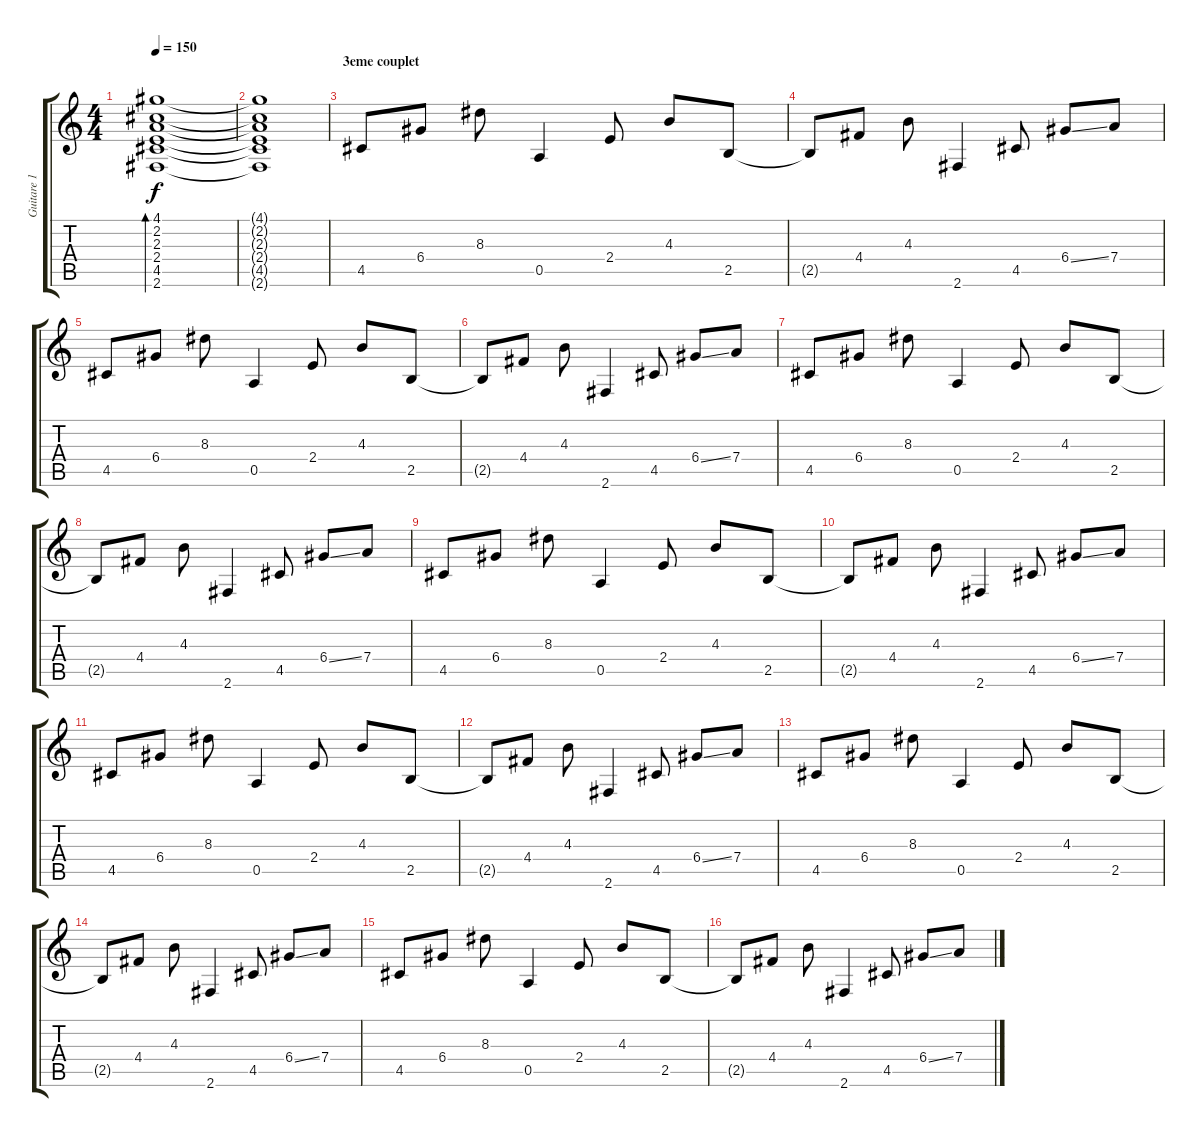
\track ("Guitare 1" "Guitare 1") {instrument electricguitarclean}
\staff {score tabs}
\tuning (E4 B3 G3 D3 A2 E2) {hide}
\ts (4 4)
\tempo 150
\clef g2
\ks c
(4.1 2.2 2.3 2.4 4.5 2.6).1{bd 120 dy f} |
(4.1{t} 2.2{t} 2.3{t} 2.4{t} 4.5{t} 2.6{t}).1 |
\section ("" "3eme couplet")
4.5.8 6.4.8 8.3.8 0.5.4 2.4.8 4.3.8 2.5.8 |
2.5{t}.8 4.4.8 4.3.8 2.6.4 4.5.8 6.4{ss}.8 7.4.8 |
4.5.8 6.4.8 8.3.8 0.5.4 2.4.8 4.3.8 2.5.8 |
2.5{t}.8 4.4.8 4.3.8 2.6.4 4.5.8 6.4{ss}.8 7.4.8 |
4.5.8 6.4.8 8.3.8 0.5.4 2.4.8 4.3.8 2.5.8 |
2.5{t}.8 4.4.8 4.3.8 2.6.4 4.5.8 6.4{ss}.8 7.4.8 |
4.5.8 6.4.8 8.3.8 0.5.4 2.4.8 4.3.8 2.5.8 |
2.5{t}.8 4.4.8 4.3.8 2.6.4 4.5.8 6.4{ss}.8 7.4.8 |
4.5.8 6.4.8 8.3.8 0.5.4 2.4.8 4.3.8 2.5.8 |
2.5{t}.8 4.4.8 4.3.8 2.6.4 4.5.8 6.4{ss}.8 7.4.8 |
4.5.8 6.4.8 8.3.8 0.5.4 2.4.8 4.3.8 2.5.8 |
2.5{t}.8 4.4.8 4.3.8 2.6.4 4.5.8 6.4{ss}.8 7.4.8 |
4.5.8 6.4.8 8.3.8 0.5.4 2.4.8 4.3.8 2.5.8 |
2.5{t}.8 4.4.8 4.3.8 2.6.4 4.5.8 6.4{ss}.8 7.4.8
